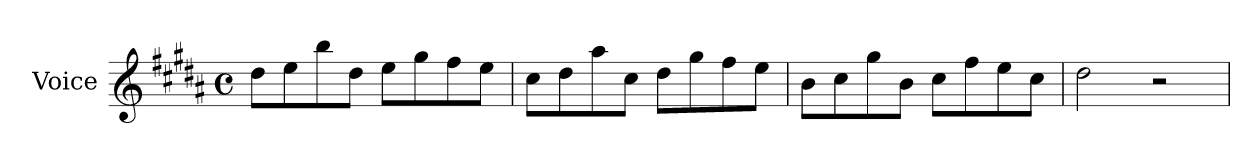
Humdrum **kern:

**kern
*part1
*staff1
*I"Voice
*I'Voice
*clefG2
*k[f#c#g#d#a#]
*M4/4
*met(c)
=1
8dd#\L
8ee\
8bb\
8dd#\J
8ee\L
8gg#\
8ff#\
8ee\J
=2
8cc#\L
8dd#\
8aa#\
8cc#\J
8dd#\L
8gg#\
8ff#\
8ee\J
=3
8b\L
8cc#\
8gg#\
8b\J
8cc#\L
8ff#\
8ee\
8cc#\J
=4
2dd#\
2rcc
=
*-
